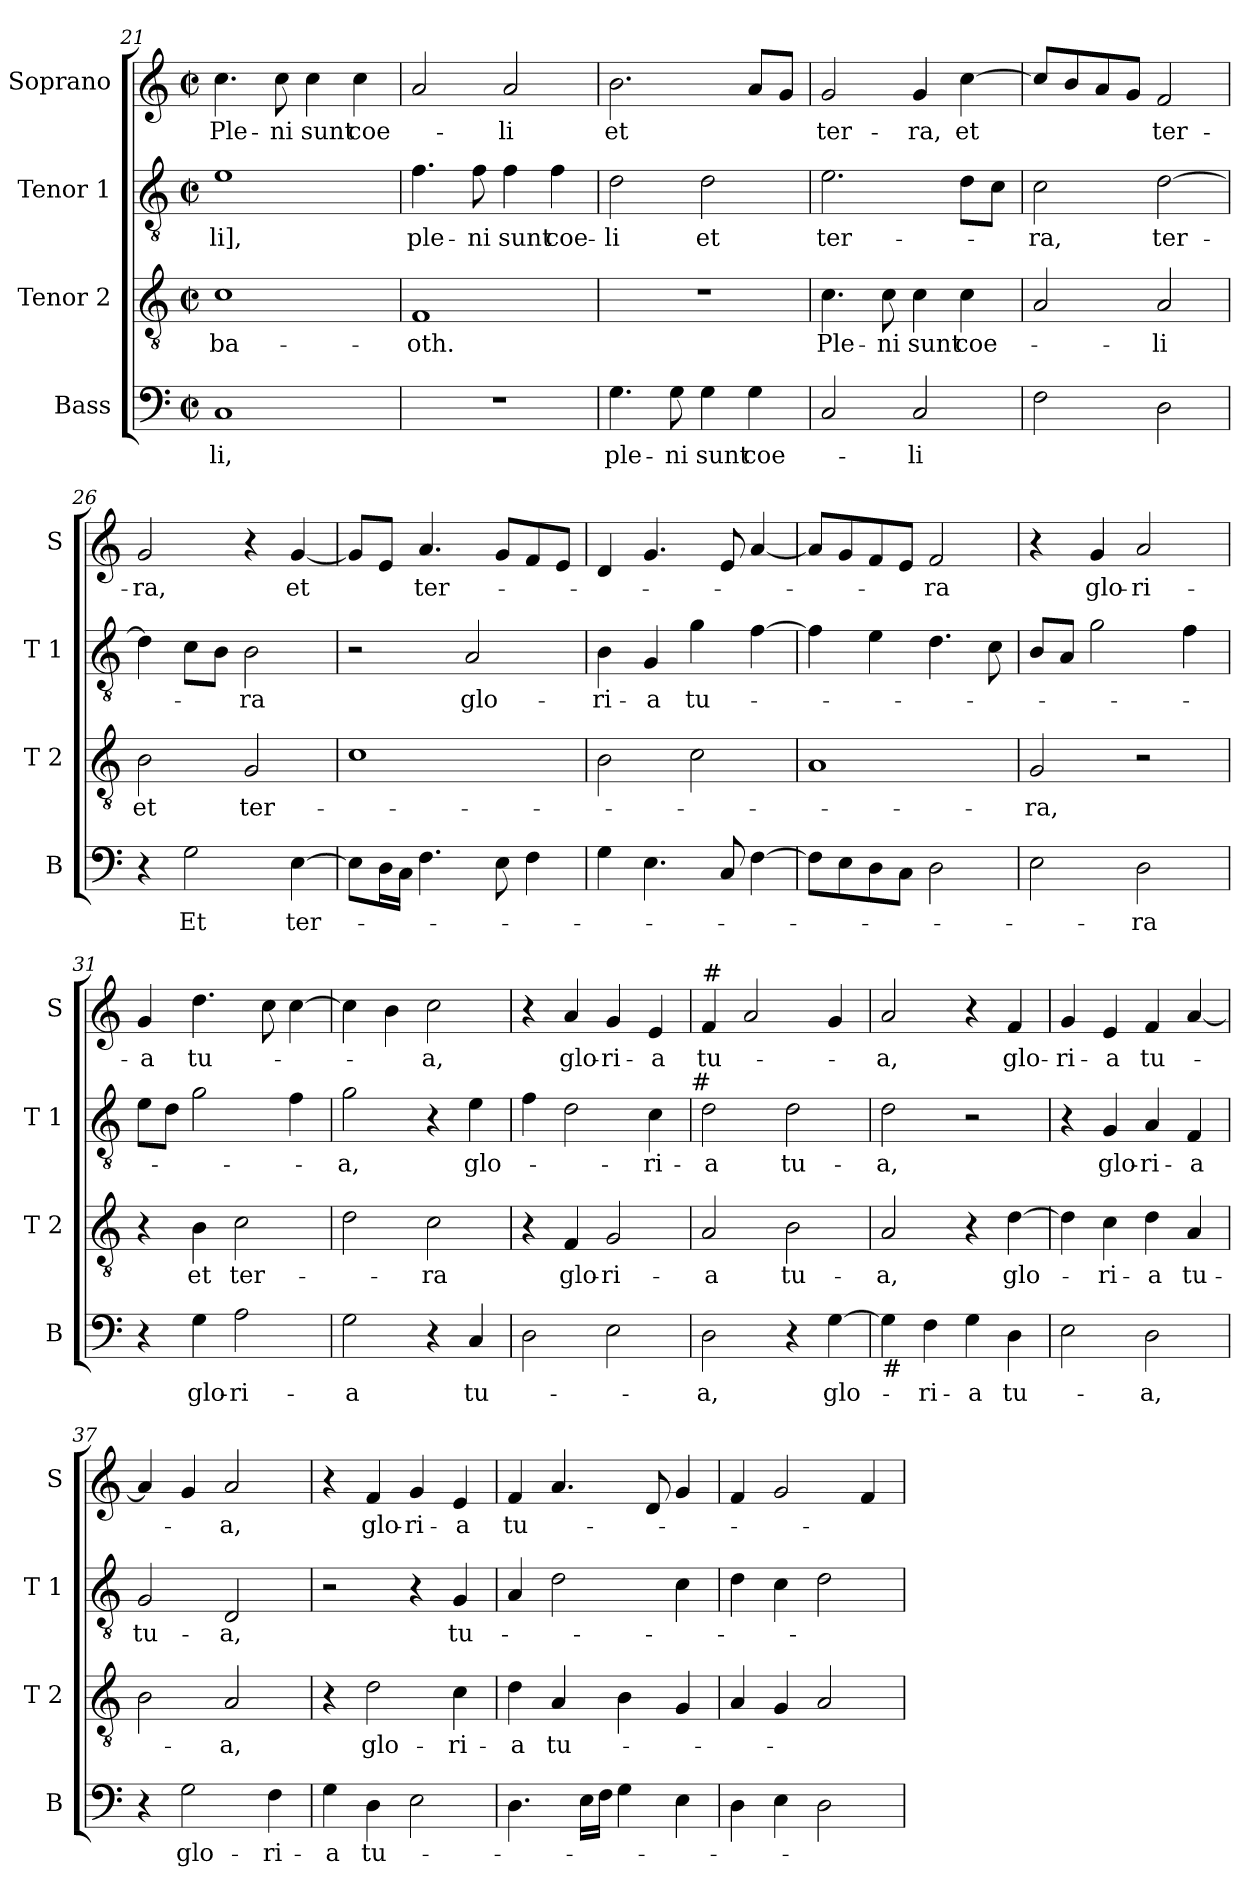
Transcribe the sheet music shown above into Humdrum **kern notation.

**kern	**text	**kern	**text	**kern	**text	**kern	**text
*part4	*part4	*part3	*part3	*part2	*part2	*part1	*part1
*staff4	*staff4	*staff3	*staff3	*staff2	*staff2	*staff1	*staff1
*I"Bass	*	*I"Tenor 2	*	*I"Tenor 1	*	*I"Soprano	*
*I'B	*	*I'T 2	*	*I'T 1	*	*I'S	*
*clefF4	*	*clefGv2	*	*clefGv2	*	*clefG2	*
*k[]	*	*k[]	*	*k[]	*	*k[]	*
*C:	*	*C:	*	*C:	*	*C:	*
*M2/2	*	*M2/2	*	*M2/2	*	*M2/2	*
*met(c|)	*	*met(c|)	*	*met(c|)	*	*met(c|)	*
=21	=21	=21	=21	=21	=21	=21	=21
1C	-li,	1c	-ba-	1e	-li],	4.cc\	Ple-
.	.	.	.	.	.	8cc\	-ni
.	.	.	.	.	.	4cc\	sunt
.	.	.	.	.	.	4cc\	coe-
=22	=22	=22	=22	=22	=22	=22	=22
1r	.	1F	-oth.	4.f\	ple-	2a/	.
.	.	.	.	8f\	-ni	.	.
.	.	.	.	4f\	sunt	2a/	-li
.	.	.	.	4f\	coe-	.	.
=23	=23	=23	=23	=23	=23	=23	=23
4.G\	ple-	1r	.	2d\	-li	2.b\	et
8G\	-ni	.	.	.	.	.	.
4G\	sunt	.	.	2d\	et	.	.
4G\	coe-	.	.	.	.	8a/L	.
.	.	.	.	.	.	8g/J	.
=24	=24	=24	=24	=24	=24	=24	=24
2C/	.	4.c\	Ple-	2.e\	ter-	2g/	ter-
.	.	8c\	-ni	.	.	.	.
2C/	-li	4c\	sunt	.	.	4g/	-ra,
.	.	4c\	coe-	8d\L	.	[4cc\	et
.	.	.	.	8c\J	.	.	.
!!LO:LB:g=z
=25	=25	=25	=25	=25	=25	=25	=25
2F\	.	2A/	.	2c\	-ra,	8cc/L]	.
.	.	.	.	.	.	8b/	.
.	.	.	.	.	.	8a/	.
.	.	.	.	.	.	8g/J	.
2D\	.	2A/	-li	[2d\	ter-	2f/	ter-
=26	=26	=26	=26	=26	=26	=26	=26
4r	.	2B\	et	4d\]	.	2g/	-ra,
2G\	Et	.	.	8c\L	.	.	.
.	.	.	.	8B\J	.	.	.
.	.	2G/	ter-	2B\	-ra	4r	.
[4E\	ter-	.	.	.	.	[4g/	et
=27	=27	=27	=27	=27	=27	=27	=27
8E\L]	.	1c	.	2r	.	8g/L]	.
16D\L	.	.	.	.	.	8e/J	.
16C\JJ	.	.	.	.	.	.	.
4.F\	.	.	.	.	.	4.a/	ter-
.	.	.	.	2A/	glo-	.	.
8E\	.	.	.	.	.	8g/L	.
4F\	.	.	.	.	.	8f/	.
.	.	.	.	.	.	8e/J	.
=28	=28	=28	=28	=28	=28	=28	=28
4G\	.	2B\	.	4B\	-ri-	4d/	.
4.E\	.	.	.	4G/	-a	4.g/	.
.	.	2c\	.	4g\	tu-	.	.
8C/	.	.	.	.	.	8e/	.
[4F\	.	.	.	[4f\	.	[4a/	.
=29	=29	=29	=29	=29	=29	=29	=29
8F\L]	.	1A	.	4f\]	.	8a/L]	.
8E\	.	.	.	.	.	8g/	.
8D\	.	.	.	4e\	.	8f/	.
8C\J	.	.	.	.	.	8e/J	.
2D\	.	.	.	4.d\	.	2f/	-ra
.	.	.	.	8c\	.	.	.
!!LO:LB:g=z
=30	=30	=30	=30	=30	=30	=30	=30
2E\	.	2G/	-ra,	8B/L	.	4r	.
.	.	.	.	8A/J	.	.	.
.	.	.	.	2g\	.	4g/	glo-
2D\	-ra	2r	.	.	.	2a/	-ri-
.	.	.	.	4f\	.	.	.
=31	=31	=31	=31	=31	=31	=31	=31
4r	.	4r	.	8e\L	.	4g/	-a
.	.	.	.	8d\J	.	.	.
4G\	glo-	4B\	et	2g\	.	4.dd\	tu-
2A\	-ri-	2c\	ter-	.	.	.	.
.	.	.	.	.	.	8cc\	.
.	.	.	.	4f\	.	[4cc\	.
=32	=32	=32	=32	=32	=32	=32	=32
2G\	-a	2d\	.	2g\	-a,	4cc\]	.
.	.	.	.	.	.	4b\	.
4r	.	2c\	-ra	4r	.	2cc\	-a,
4C/	tu-	.	.	4e\	glo-	.	.
=33	=33	=33	=33	=33	=33	=33	=33
2D\	.	4r	.	4f\	.	4r	.
.	.	4F/	glo-	2d\	.	4a/	glo-
2E\	.	2G/	-ri-	.	.	4g/	-ri-
.	.	.	.	4c\	-ri-	4e/	-a
!	!	!	!	!LO:TX:a:t=#	!	!	!
=34	=34	=34	=34	=34	=34	=34	=34
!	!	!	!	!	!	!LO:TX:a:t=#	!
2D\	-a,	2A/	-a	2d\	-a	4f/	tu-
.	.	.	.	.	.	2a/	.
4r	.	2B\	tu-	2d\	tu-	.	.
[4G\	glo-	.	.	.	.	4g/	.
=35	=35	=35	=35	=35	=35	=35	=35
!LO:TX:b:t=#	!	!	!	!	!	!	!
4G\]	.	2A/	-a,	2d\	-a,	2a/	-a,
4F\	-ri-	.	.	.	.	.	.
4G\	-a	4r	.	2r	.	4r	.
4D\	tu-	[4d\	glo-	.	.	4f/	glo-
!!LO:LB:g=z
=36	=36	=36	=36	=36	=36	=36	=36
2E\	.	4d\]	.	4r	.	4g/	-ri-
.	.	4c\	-ri-	4G/	glo-	4e/	-a
2D\	-a,	4d\	-a	4A/	-ri-	4f/	tu-
.	.	4A/	tu-	4F/	-a	[4a/	.
=37	=37	=37	=37	=37	=37	=37	=37
4r	.	2B\	.	2G/	tu-	4a/]	.
2G\	glo-	.	.	.	.	4g/	.
.	.	2A/	-a,	2D/	-a,	2a/	-a,
4F\	-ri-	.	.	.	.	.	.
=38	=38	=38	=38	=38	=38	=38	=38
4G\	-a	4r	.	2r	.	4r	.
4D\	tu-	2d\	glo-	.	.	4f/	glo-
2E\	.	.	.	4r	.	4g/	-ri-
.	.	4c\	-ri-	4G/	tu-	4e/	-a
=39	=39	=39	=39	=39	=39	=39	=39
4.D\	.	4d\	-a	4A/	.	4f/	tu-
.	.	4A/	tu-	2d\	.	4.a/	.
16E\LL	.	.	.	.	.	.	.
16F\JJ	.	.	.	.	.	.	.
4G\	.	4B\	.	.	.	.	.
.	.	.	.	.	.	8d/	.
4E\	.	4G/	.	4c\	.	4g/	.
=40	=40	=40	=40	=40	=40	=40	=40
4D\	.	4A/	.	4d\	.	4f/	.
4E\	.	4G/	.	4c\	.	2g/	.
2D\	.	2A/	.	2d\	.	.	.
.	.	.	.	.	.	4f/	.
=	=	=	=	=	=	=	=
*-	*-	*-	*-	*-	*-	*-	*-
